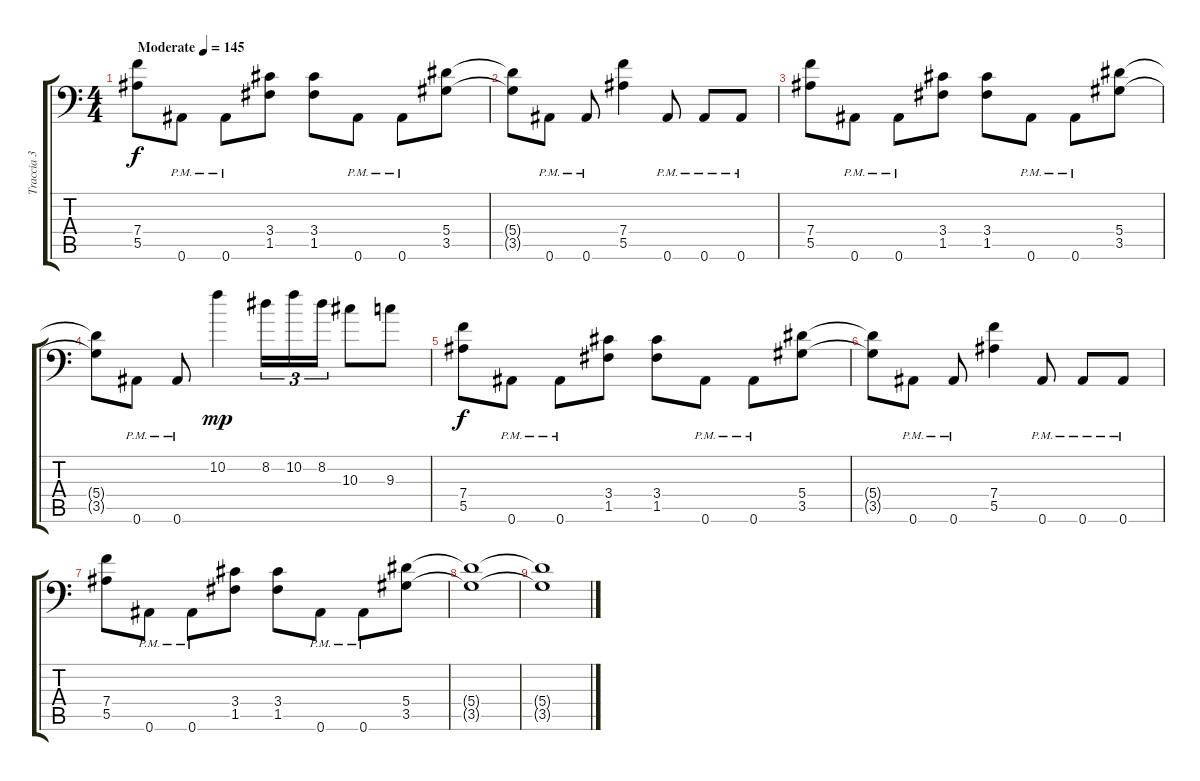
\track ("Traccia 3" "Traccia 3") {instrument distortionguitar}
\staff {score tabs}
\tuning (C4 G3 Eb3 Bb2 F2 Bb1) {hide}
\ts (4 4)
\tempo (145 "Moderate")
\clef f4
\ks c
(7.4 5.5).8{dy f instrument distortionguitar} 0.6{pm}.8 0.6{pm}.8 (3.4 1.5).8 (3.4 1.5).8 0.6{pm}.8 0.6{pm}.8 (5.4 3.5).8 |
(5.4{t} 3.5{t}).8 0.6{pm}.8 0.6{pm}.8 (7.4 5.5).4 0.6{pm}.8 0.6{pm}.8 0.6{pm}.8 |
(7.4 5.5).8 0.6{pm}.8 0.6{pm}.8 (3.4 1.5).8 (3.4 1.5).8 0.6{pm}.8 0.6{pm}.8 (5.4 3.5).8 |
(5.4{t} 3.5{t}).8 0.6{pm}.8 0.6{pm}.8 10.2.4{dy mp} 8.2.16{tu (3 2)} 10.2.16{tu (3 2)} 8.2.16{tu (3 2)} 10.3.8 9.3.8 |
(7.4 5.5).8{dy f} 0.6{pm}.8 0.6{pm}.8 (3.4 1.5).8 (3.4 1.5).8 0.6{pm}.8 0.6{pm}.8 (5.4 3.5).8 |
(5.4{t} 3.5{t}).8 0.6{pm}.8 0.6{pm}.8 (7.4 5.5).4 0.6{pm}.8 0.6{pm}.8 0.6{pm}.8 |
(7.4 5.5).8 0.6{pm}.8 0.6{pm}.8 (3.4 1.5).8 (3.4 1.5).8 0.6{pm}.8 0.6{pm}.8 (5.4 3.5).8 |
(5.4{t} 3.5{t}).1 |
(5.4{t} 3.5{t}).1
